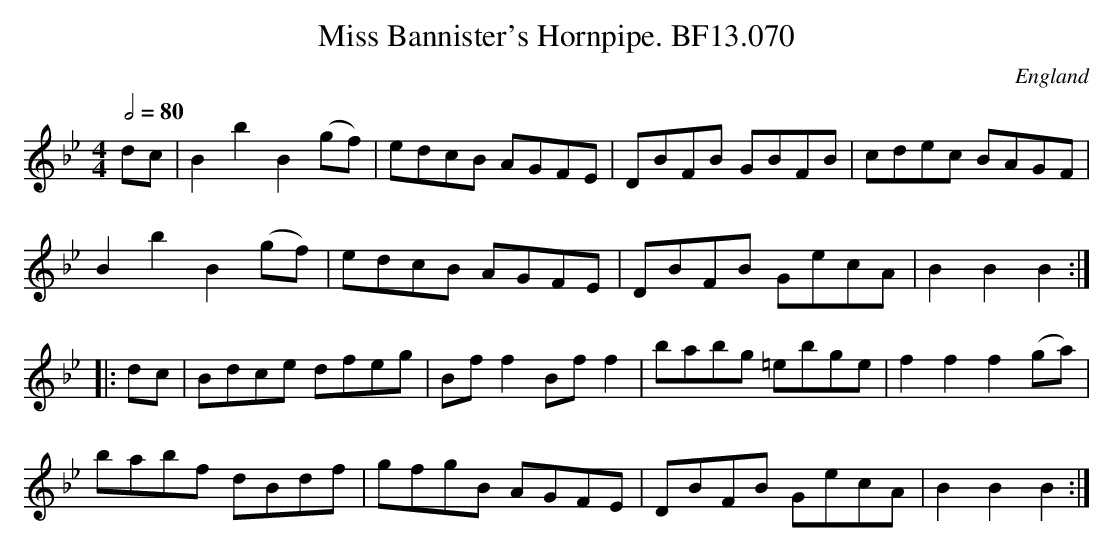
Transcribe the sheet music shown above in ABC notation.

X:1
T:Miss Bannister's Hornpipe. BF13.070
M:4/4
L:1/8
Q:1/2=80
O:England
K:Bb major
dc|B2b2B2(gf)|edcB AGFE|DBFB GBFB|cdec BAGF|!
B2b2B2(gf)|edcB AGFE|DBFB GecA|B2B2B2:|!
|:dc|Bdce dfeg|Bff2Bff2|babg =ebge|f2f2f2(ga)|!
babf dBdf|gfgB AGFE|DBFB GecA|B2B2B2:|
